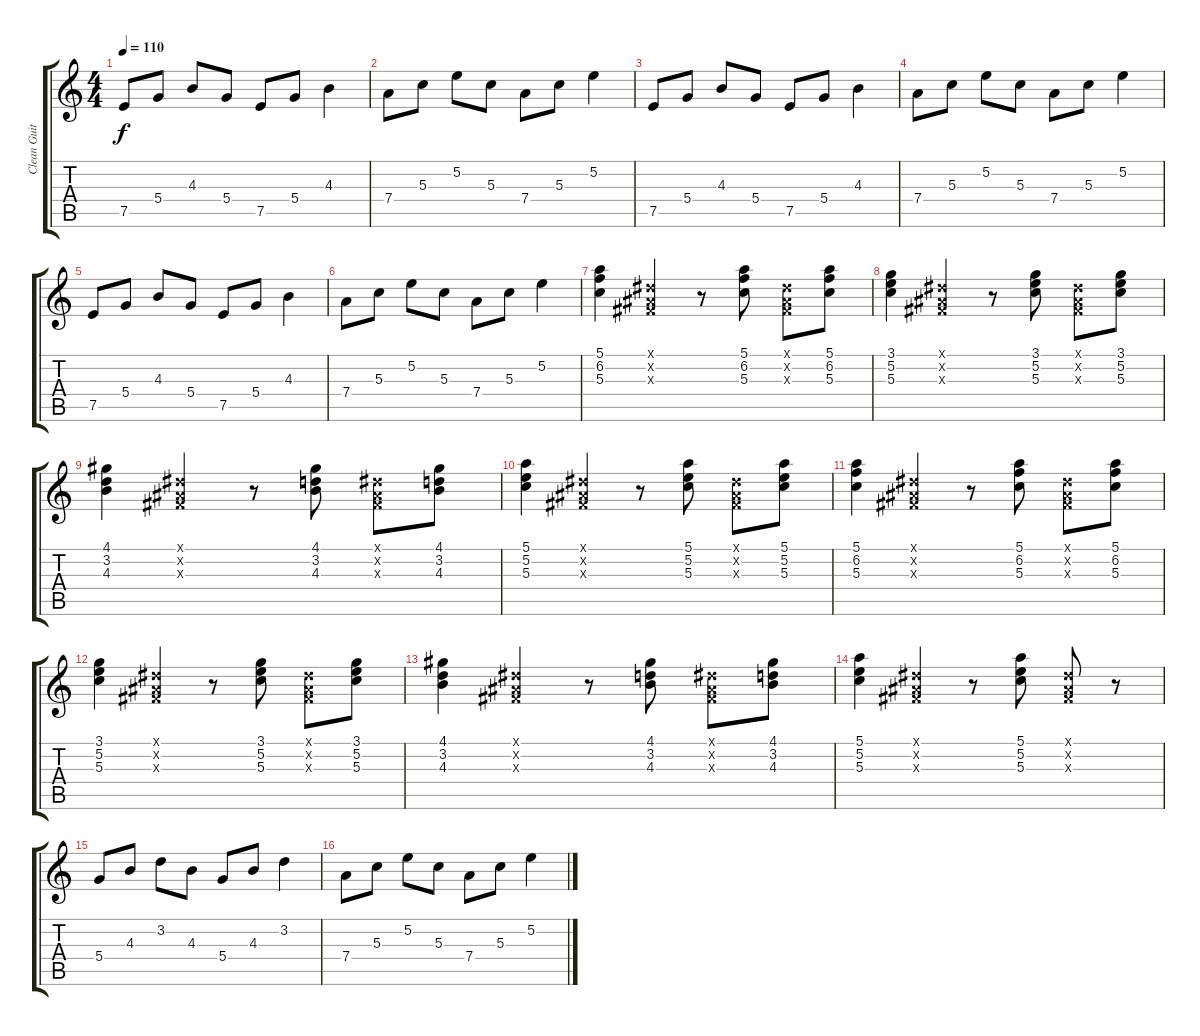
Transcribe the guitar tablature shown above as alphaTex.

\track ("Clean Guitar 2" "Clean Guit") {instrument electricguitarclean}
\staff {score tabs}
\tuning (E4 B3 G3 D3 A2 E2) {hide}
\ts (4 4)
\tempo 110
\clef g2
\ks c
7.5.8{dy f} 5.4.8 4.3.8 5.4.8 7.5.8 5.4.8 4.3.4 |
7.4.8 5.3.8 5.2.8 5.3.8 7.4.8 5.3.8 5.2.4 |
7.5.8 5.4.8 4.3.8 5.4.8 7.5.8 5.4.8 4.3.4 |
7.4.8 5.3.8 5.2.8 5.3.8 7.4.8 5.3.8 5.2.4 |
7.5.8 5.4.8 4.3.8 5.4.8 7.5.8 5.4.8 4.3.4 |
7.4.8 5.3.8 5.2.8 5.3.8 7.4.8 5.3.8 5.2.4 |
(5.1 6.2 5.3).4 (-1.1{x} -1.2{x} -1.3{x}).4 r.8 (5.1 6.2 5.3).8 (-1.1{x} -1.2{x} -1.3{x}).8 (5.1 6.2 5.3).8 |
(3.1 5.2 5.3).4 (-1.1{x} -1.2{x} -1.3{x}).4 r.8 (3.1 5.2 5.3).8 (-1.1{x} -1.2{x} -1.3{x}).8 (3.1 5.2 5.3).8 |
(4.1 3.2 4.3).4 (-1.1{x} -1.2{x} -1.3{x}).4 r.8 (4.1 3.2 4.3).8 (-1.1{x} -1.2{x} -1.3{x}).8 (4.1 3.2 4.3).8 |
(5.1 5.2 5.3).4 (-1.1{x} -1.2{x} -1.3{x}).4 r.8 (5.1 5.2 5.3).8 (-1.1{x} -1.2{x} -1.3{x}).8 (5.1 5.2 5.3).8 |
(5.1 6.2 5.3).4 (-1.1{x} -1.2{x} -1.3{x}).4 r.8 (5.1 6.2 5.3).8 (-1.1{x} -1.2{x} -1.3{x}).8 (5.1 6.2 5.3).8 |
(3.1 5.2 5.3).4 (-1.1{x} -1.2{x} -1.3{x}).4 r.8 (3.1 5.2 5.3).8 (-1.1{x} -1.2{x} -1.3{x}).8 (3.1 5.2 5.3).8 |
(4.1 3.2 4.3).4 (-1.1{x} -1.2{x} -1.3{x}).4 r.8 (4.1 3.2 4.3).8 (-1.1{x} -1.2{x} -1.3{x}).8 (4.1 3.2 4.3).8 |
(5.1 5.2 5.3).4 (-1.1{x} -1.2{x} -1.3{x}).4 r.8 (5.1 5.2 5.3).8 (-1.1{x} -1.2{x} -1.3{x}).8 r.8 |
5.4.8 4.3.8 3.2.8 4.3.8 5.4.8 4.3.8 3.2.4 |
7.4.8 5.3.8 5.2.8 5.3.8 7.4.8 5.3.8 5.2.4
